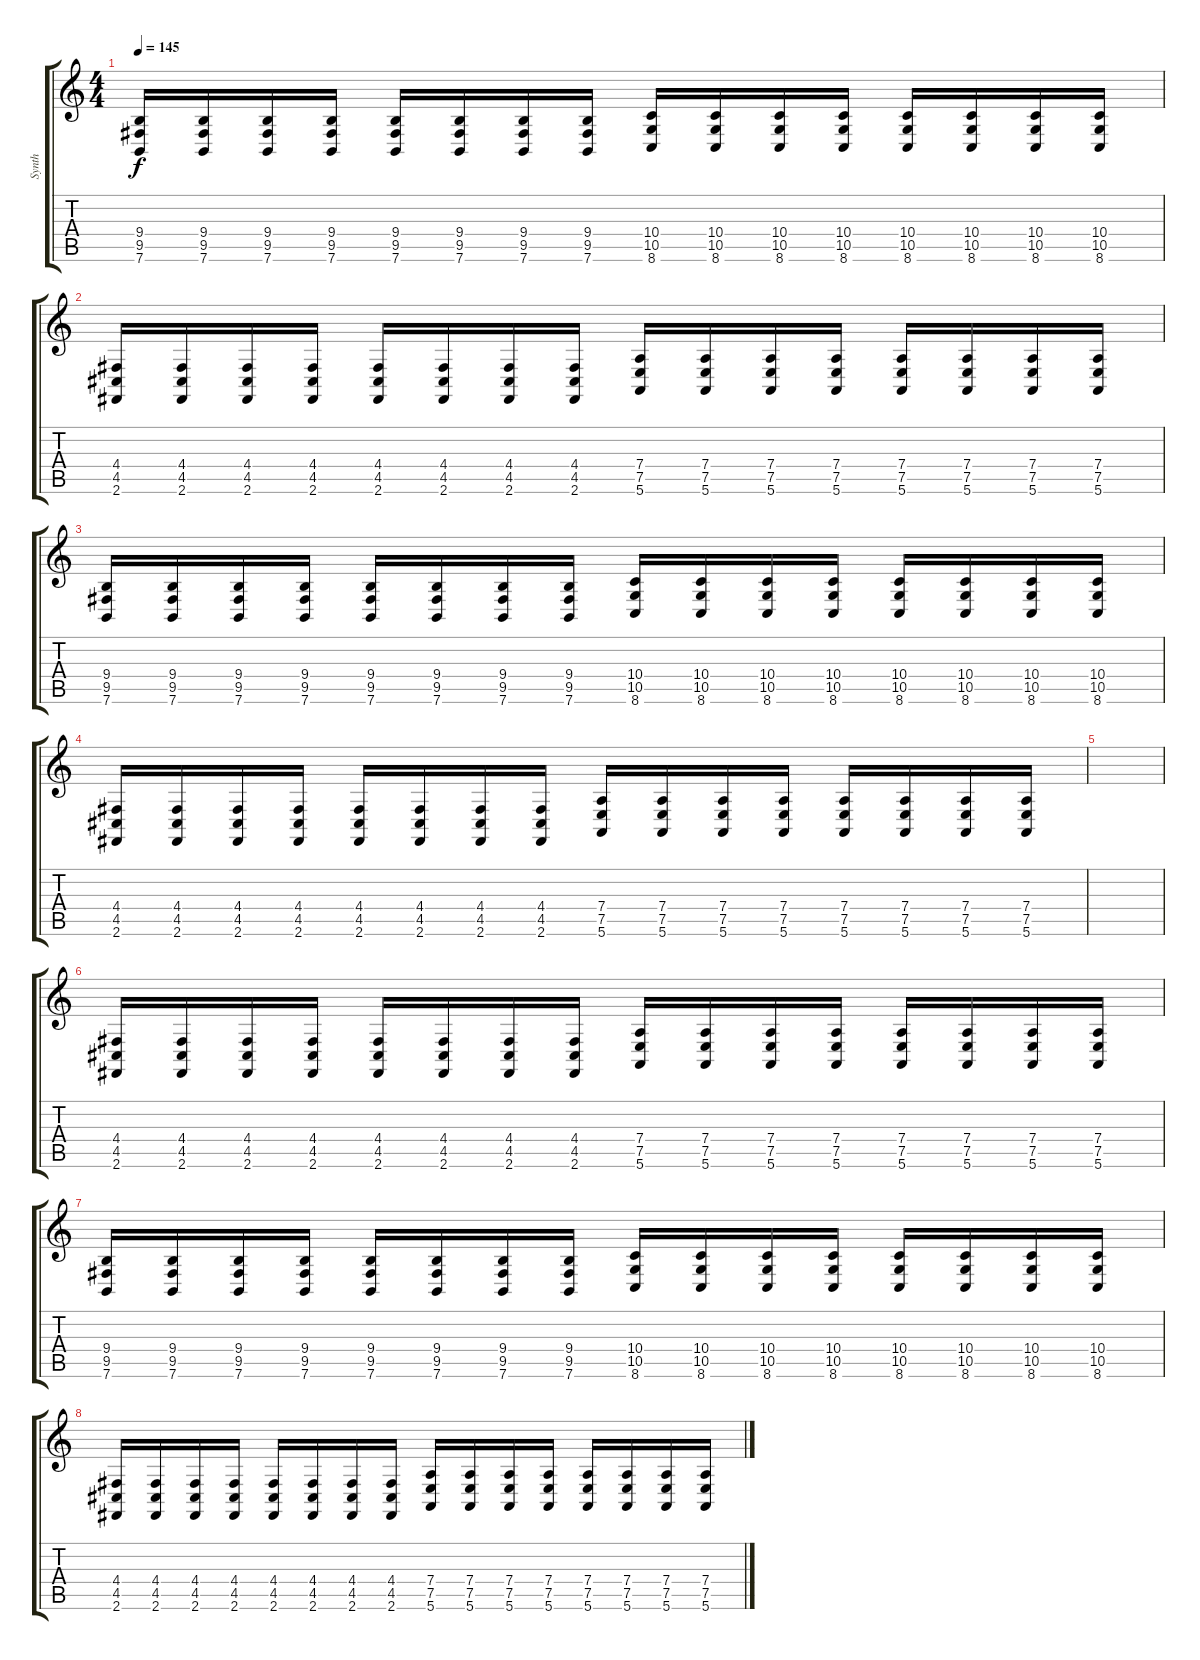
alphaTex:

\track ("Synth" "Synth") {instrument lead5charang}
\staff {score tabs}
\tuning (E4 B3 G3 D3 A2 E2) {hide}
\ts (4 4)
\tempo 145
\clef g2
\ks c
(9.4 9.5 7.6).16{dy f} (9.4 9.5 7.6).16 (9.4 9.5 7.6).16 (9.4 9.5 7.6).16 (9.4 9.5 7.6).16 (9.4 9.5 7.6).16 (9.4 9.5 7.6).16 (9.4 9.5 7.6).16 (10.4 10.5 8.6).16 (10.4 10.5 8.6).16 (10.4 10.5 8.6).16 (10.4 10.5 8.6).16 (10.4 10.5 8.6).16 (10.4 10.5 8.6).16 (10.4 10.5 8.6).16 (10.4 10.5 8.6).16 |
(4.4 4.5 2.6).16 (4.4 4.5 2.6).16 (4.4 4.5 2.6).16 (4.4 4.5 2.6).16 (4.4 4.5 2.6).16 (4.4 4.5 2.6).16 (4.4 4.5 2.6).16 (4.4 4.5 2.6).16 (7.4 7.5 5.6).16 (7.4 7.5 5.6).16 (7.4 7.5 5.6).16 (7.4 7.5 5.6).16 (7.4 7.5 5.6).16 (7.4 7.5 5.6).16 (7.4 7.5 5.6).16 (7.4 7.5 5.6).16 |
(9.4 9.5 7.6).16 (9.4 9.5 7.6).16 (9.4 9.5 7.6).16 (9.4 9.5 7.6).16 (9.4 9.5 7.6).16 (9.4 9.5 7.6).16 (9.4 9.5 7.6).16 (9.4 9.5 7.6).16 (10.4 10.5 8.6).16 (10.4 10.5 8.6).16 (10.4 10.5 8.6).16 (10.4 10.5 8.6).16 (10.4 10.5 8.6).16 (10.4 10.5 8.6).16 (10.4 10.5 8.6).16 (10.4 10.5 8.6).16 |
(4.4 4.5 2.6).16 (4.4 4.5 2.6).16 (4.4 4.5 2.6).16 (4.4 4.5 2.6).16 (4.4 4.5 2.6).16 (4.4 4.5 2.6).16 (4.4 4.5 2.6).16 (4.4 4.5 2.6).16 (7.4 7.5 5.6).16 (7.4 7.5 5.6).16 (7.4 7.5 5.6).16 (7.4 7.5 5.6).16 (7.4 7.5 5.6).16 (7.4 7.5 5.6).16 (7.4 7.5 5.6).16 (7.4 7.5 5.6).16 |
|
(4.4 4.5 2.6).16{volume 16} (4.4 4.5 2.6).16 (4.4 4.5 2.6).16 (4.4 4.5 2.6).16 (4.4 4.5 2.6).16 (4.4 4.5 2.6).16 (4.4 4.5 2.6).16 (4.4 4.5 2.6).16 (7.4 7.5 5.6).16 (7.4 7.5 5.6).16 (7.4 7.5 5.6).16 (7.4 7.5 5.6).16 (7.4 7.5 5.6).16 (7.4 7.5 5.6).16 (7.4 7.5 5.6).16 (7.4 7.5 5.6).16 |
(9.4 9.5 7.6).16 (9.4 9.5 7.6).16 (9.4 9.5 7.6).16 (9.4 9.5 7.6).16 (9.4 9.5 7.6).16 (9.4 9.5 7.6).16 (9.4 9.5 7.6).16 (9.4 9.5 7.6).16 (10.4 10.5 8.6).16 (10.4 10.5 8.6).16 (10.4 10.5 8.6).16 (10.4 10.5 8.6).16 (10.4 10.5 8.6).16 (10.4 10.5 8.6).16 (10.4 10.5 8.6).16 (10.4 10.5 8.6).16 |
(4.4 4.5 2.6).16 (4.4 4.5 2.6).16 (4.4 4.5 2.6).16 (4.4 4.5 2.6).16 (4.4 4.5 2.6).16 (4.4 4.5 2.6).16 (4.4 4.5 2.6).16 (4.4 4.5 2.6).16 (7.4 7.5 5.6).16 (7.4 7.5 5.6).16 (7.4 7.5 5.6).16 (7.4 7.5 5.6).16 (7.4 7.5 5.6).16 (7.4 7.5 5.6).16 (7.4 7.5 5.6).16 (7.4 7.5 5.6).16
